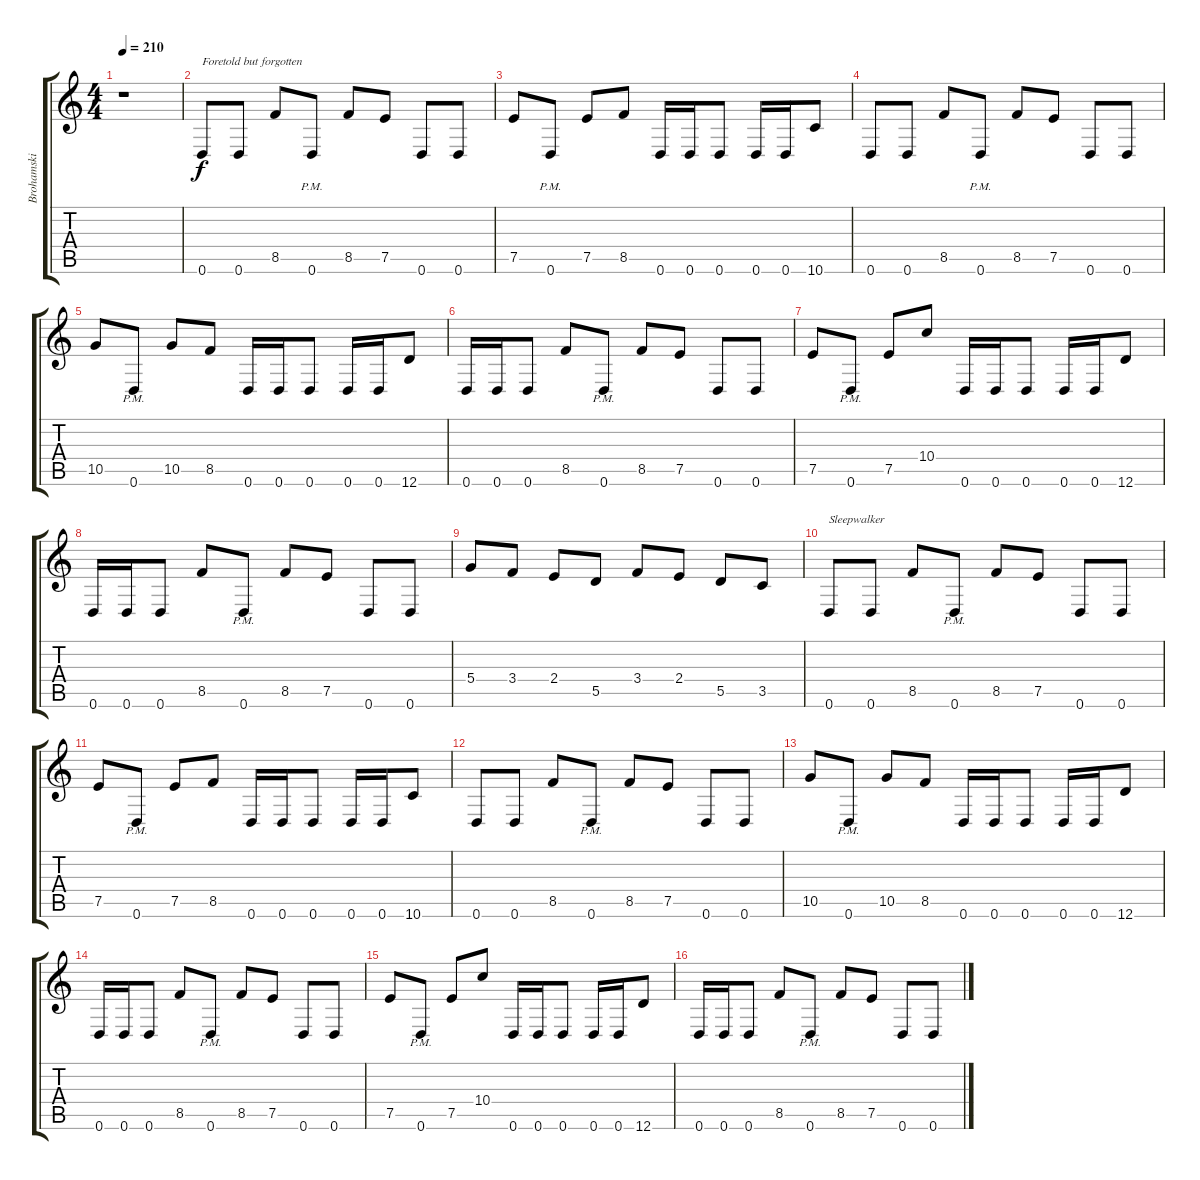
\track ("Brohamski" "Brohamski") {instrument distortionguitar}
\staff {score tabs}
\tuning (E4 B3 G3 D3 A2 D2) {hide}
\ts (4 4)
\tempo 210
\clef g2
\ks c
r.1{dy f} |
0.6.8{txt "Foretold but forgotten"} 0.6.8 8.5.8 0.6{pm}.8 8.5.8 7.5.8 0.6.8 0.6.8 |
7.5.8 0.6{pm}.8 7.5.8 8.5.8 0.6.16 0.6.16 0.6.8 0.6.16 0.6.16 10.6.8 |
0.6.8 0.6.8 8.5.8 0.6{pm}.8 8.5.8 7.5.8 0.6.8 0.6.8 |
10.5.8 0.6{pm}.8 10.5.8 8.5.8 0.6.16 0.6.16 0.6.8 0.6.16 0.6.16 12.6.8 |
0.6.16 0.6.16 0.6.8 8.5.8 0.6{pm}.8 8.5.8 7.5.8 0.6.8 0.6.8 |
7.5.8 0.6{pm}.8 7.5.8 10.4.8 0.6.16 0.6.16 0.6.8 0.6.16 0.6.16 12.6.8 |
0.6.16 0.6.16 0.6.8 8.5.8 0.6{pm}.8 8.5.8 7.5.8 0.6.8 0.6.8 |
5.4.8 3.4.8 2.4.8 5.5.8 3.4.8 2.4.8 5.5.8 3.5.8 |
0.6.8{txt "Sleepwalker"} 0.6.8 8.5.8 0.6{pm}.8 8.5.8 7.5.8 0.6.8 0.6.8 |
7.5.8 0.6{pm}.8 7.5.8 8.5.8 0.6.16 0.6.16 0.6.8 0.6.16 0.6.16 10.6.8 |
0.6.8 0.6.8 8.5.8 0.6{pm}.8 8.5.8 7.5.8 0.6.8 0.6.8 |
10.5.8 0.6{pm}.8 10.5.8 8.5.8 0.6.16 0.6.16 0.6.8 0.6.16 0.6.16 12.6.8 |
0.6.16 0.6.16 0.6.8 8.5.8 0.6{pm}.8 8.5.8 7.5.8 0.6.8 0.6.8 |
7.5.8 0.6{pm}.8 7.5.8 10.4.8 0.6.16 0.6.16 0.6.8 0.6.16 0.6.16 12.6.8 |
0.6.16 0.6.16 0.6.8 8.5.8 0.6{pm}.8 8.5.8 7.5.8 0.6.8 0.6.8
